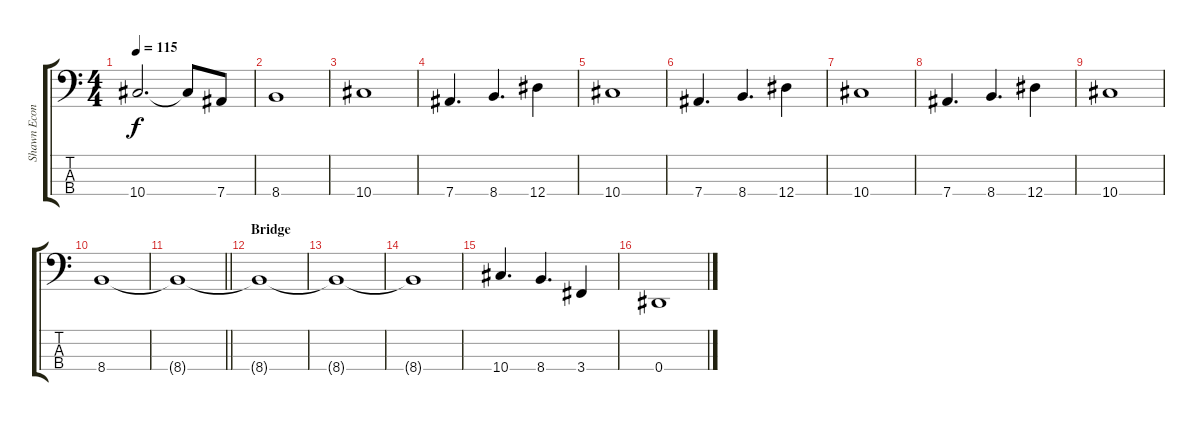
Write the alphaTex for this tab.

\track ("Shawn Economaki" "Shawn Econ") {instrument electricbasspick}
\staff {score tabs}
\tuning (Gb2 Db2 Ab1 Eb1) {hide}
\ts (4 4)
\tempo 115
\clef f4
\ks c
10.4.2{d dy f} 10.4{t}.8 7.4.8 |
8.4.1 |
10.4.1 |
7.4.4{d} 8.4.4{d} 12.4.4 |
10.4.1 |
7.4.4{d} 8.4.4{d} 12.4.4 |
10.4.1 |
7.4.4{d} 8.4.4{d} 12.4.4 |
10.4.1 |
8.4.1 |
\barLineRight lightlight
8.4{t}.1 |
\section ("" "Bridge")
8.4{t}.1 |
8.4{t}.1 |
8.4{t}.1 |
10.4.4{d} 8.4.4{d} 3.4.4 |
0.4.1
